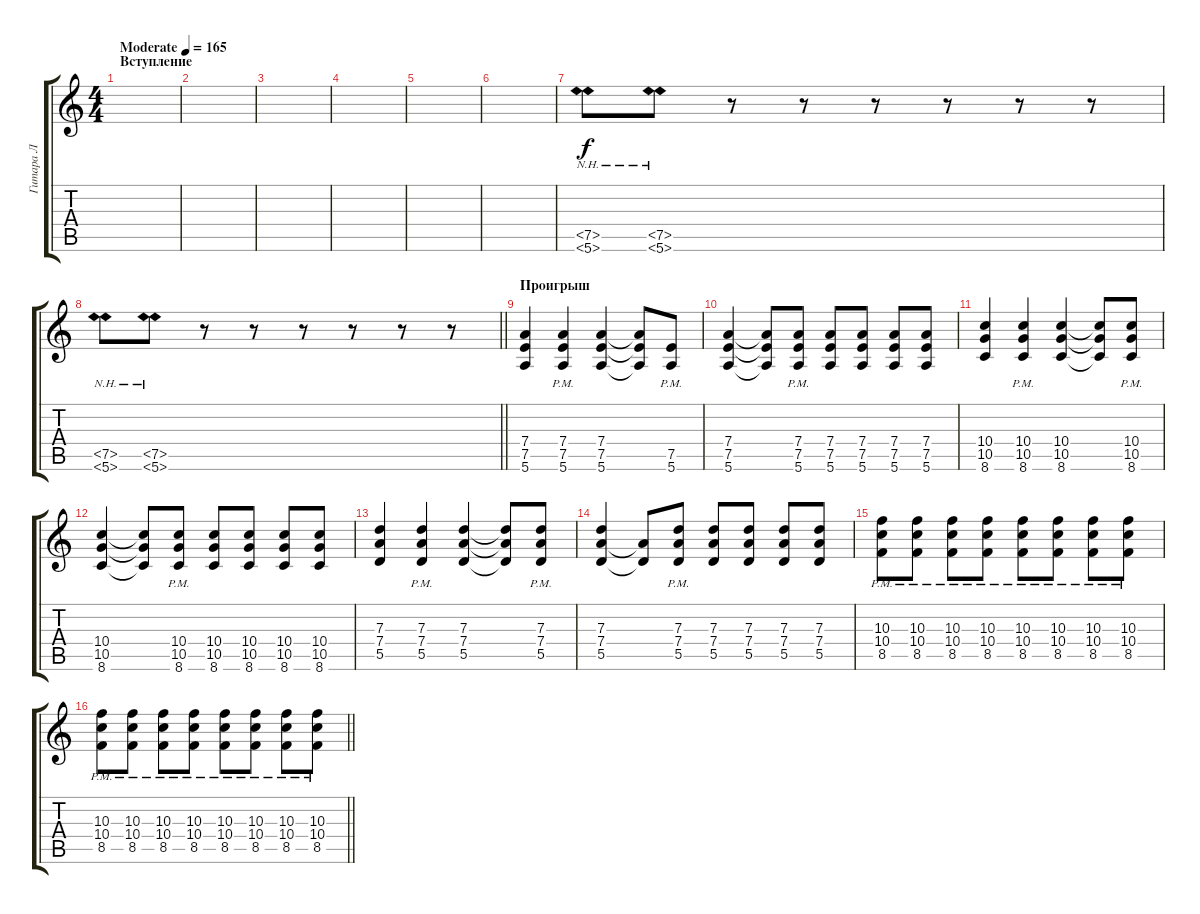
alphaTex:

\track ("Гитара Л" "Гитара Л") {instrument distortionguitar}
\staff {score tabs}
\tuning (E4 B3 G3 D3 A2 E2) {hide}
\ts (4 4)
\section ("" "Вступление")
\tempo (165 "Moderate")
\clef g2
\ks c
|
|
|
|
|
|
(7.5{nh} 5.6{nh}).8 (7.5{nh} 5.6{nh}).8 r.8 r.8 r.8 r.8 r.8 r.8 |
\barLineRight lightlight
(7.5{nh} 5.6{nh}).8 (7.5{nh} 5.6{nh}).8 r.8 r.8 r.8 r.8 r.8 r.8 |
\section ("" "Проигрыш")
(7.4 7.5 5.6).4 (7.4{pm} 7.5{pm} 5.6{pm}).4 (7.4 7.5 5.6).4 (7.4{t} 7.5{t} 5.6{t}).8 (7.5{pm} 5.6{pm}).8 |
(7.4 7.5 5.6).4 (7.4{t} 7.5{t} 5.6{t}).8 (7.4{pm} 7.5{pm} 5.6{pm}).8 (7.4 7.5 5.6).8 (7.4 7.5 5.6).8 (7.4 7.5 5.6).8 (7.4 7.5 5.6).8 |
(10.4 10.5 8.6).4 (10.4{pm} 10.5{pm} 8.6{pm}).4 (10.4 10.5 8.6).4 (10.4{t} 10.5{t} 8.6{t}).8 (10.4{pm} 10.5{pm} 8.6{pm}).8 |
(10.4 10.5 8.6).4 (10.4{t} 10.5{t} 8.6{t}).8 (10.4{pm} 10.5{pm} 8.6{pm}).8 (10.4 10.5 8.6).8 (10.4 10.5 8.6).8 (10.4 10.5 8.6).8 (10.4 10.5 8.6).8 |
(7.3 7.4 5.5).4 (7.3{pm} 7.4{pm} 5.5{pm}).4 (7.3 7.4 5.5).4 (7.3{t} 7.4{t} 5.5{t}).8 (7.3{pm} 7.4{pm} 5.5{pm}).8 |
(7.3 7.4 5.5).4 (7.4{t} 5.5{t}).8 (7.3 7.4{pm} 5.5{pm}).8 (7.3 7.4 5.5).8 (7.3 7.4 5.5).8 (7.3 7.4 5.5).8 (7.3 7.4 5.5).8 |
(10.3{pm} 10.4{pm} 8.5{pm}).8 (10.3{pm} 10.4{pm} 8.5{pm}).8 (10.3{pm} 10.4{pm} 8.5{pm}).8 (10.3{pm} 10.4{pm} 8.5{pm}).8 (10.3{pm} 10.4{pm} 8.5{pm}).8 (10.3{pm} 10.4{pm} 8.5{pm}).8 (10.3{pm} 10.4{pm} 8.5{pm}).8 (10.3{pm} 10.4{pm} 8.5{pm}).8 |
\barLineRight lightlight
(10.3{pm} 10.4{pm} 8.5{pm}).8 (10.3{pm} 10.4{pm} 8.5{pm}).8 (10.3{pm} 10.4{pm} 8.5{pm}).8 (10.3{pm} 10.4{pm} 8.5{pm}).8 (10.3{pm} 10.4{pm} 8.5{pm}).8 (10.3{pm} 10.4{pm} 8.5{pm}).8 (10.3{pm} 10.4{pm} 8.5{pm}).8 (10.3{pm} 10.4{pm} 8.5{pm}).8
